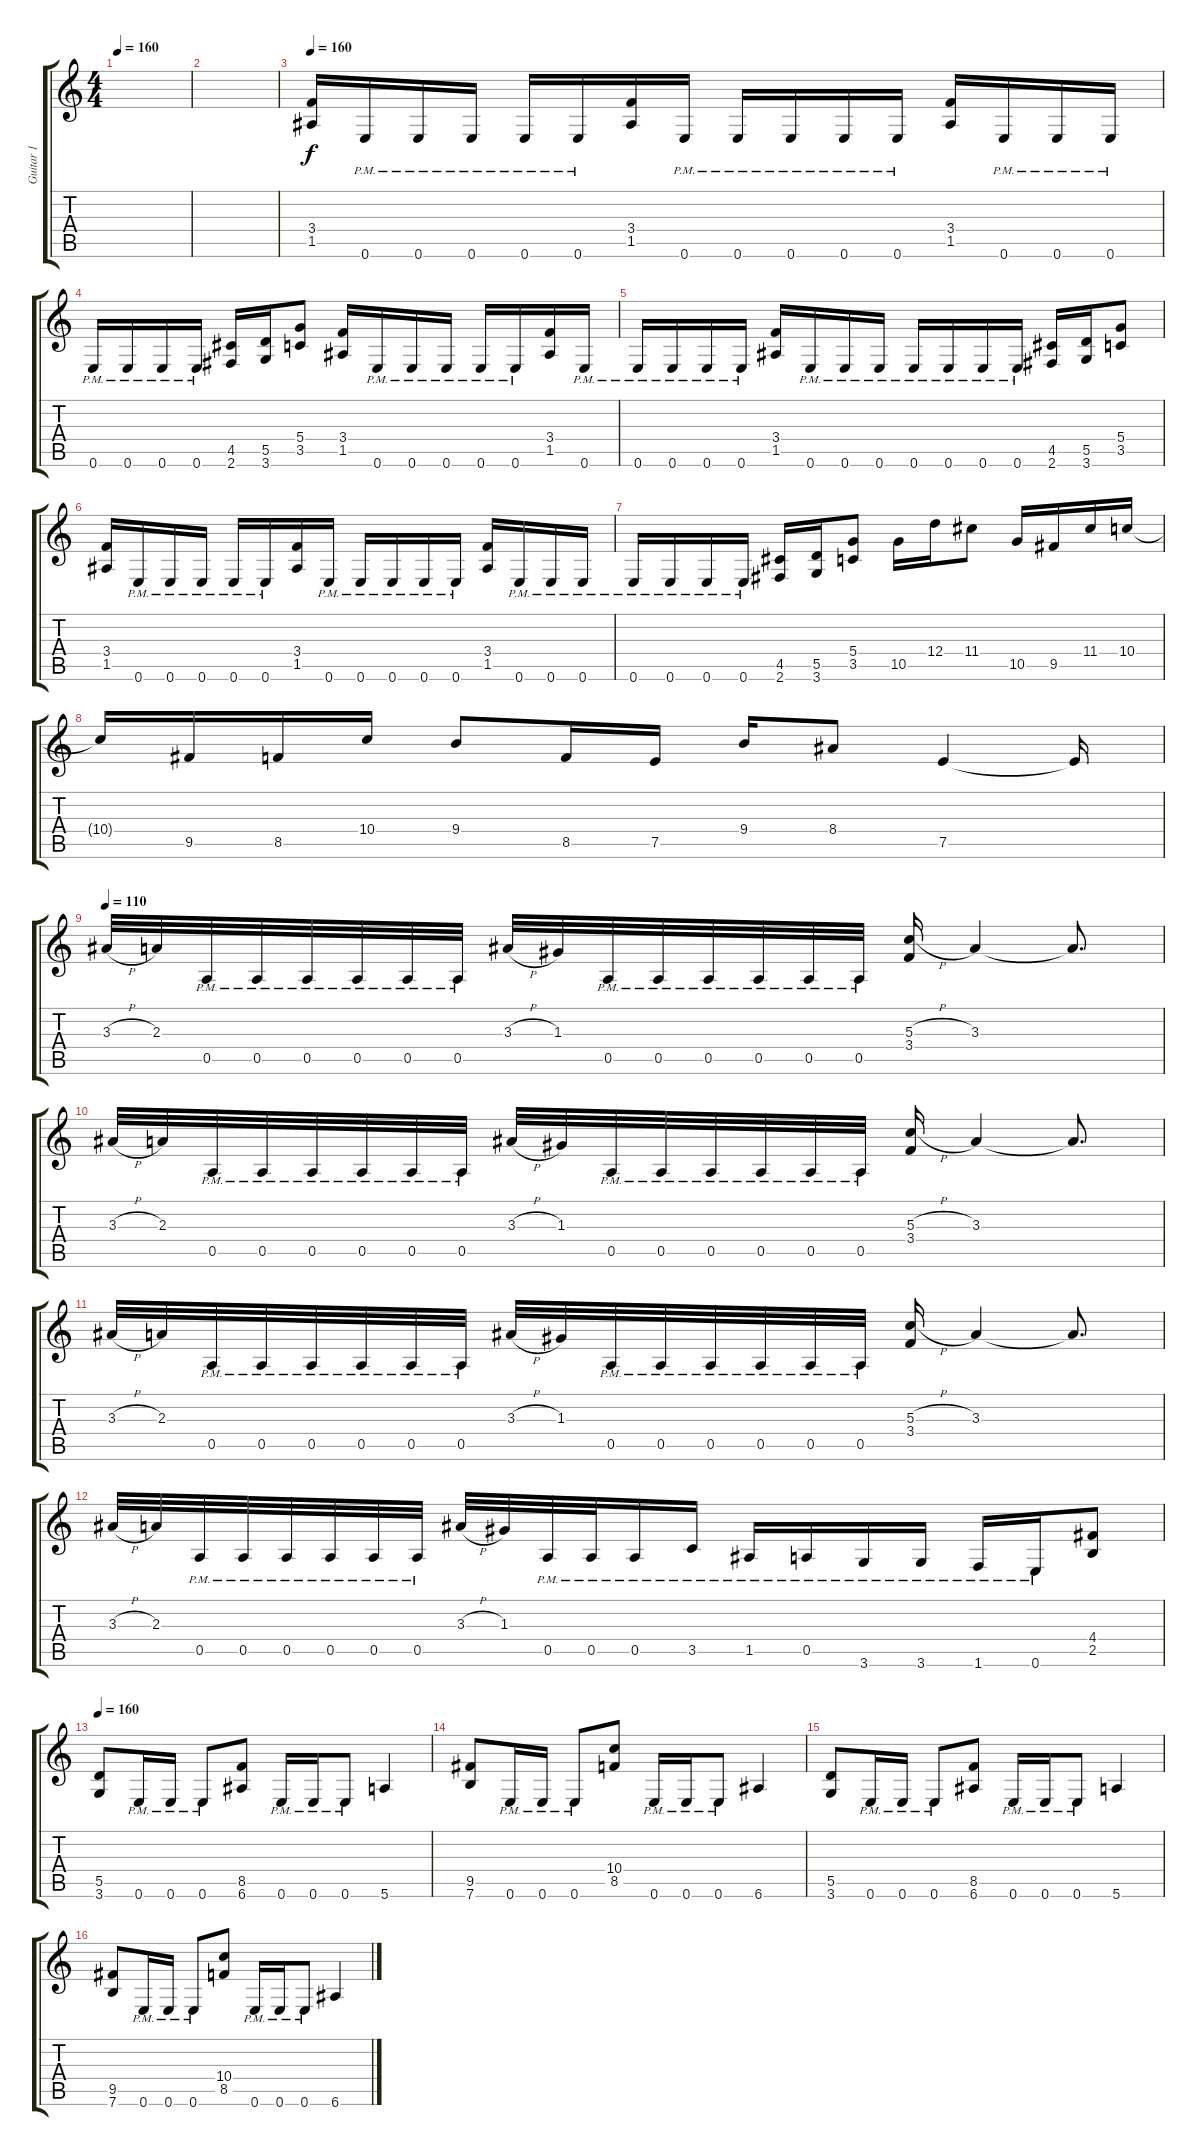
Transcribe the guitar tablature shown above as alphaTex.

\track ("Guitar 1" "Guitar 1") {instrument distortionguitar}
\staff {score tabs}
\tuning (E4 B3 G3 D3 A2 E2) {hide}
\ts (4 4)
\tempo 160
\clef g2
\ks c
|
|
\tempo 160
(3.4 1.5).16 0.6{pm}.16 0.6{pm}.16 0.6{pm}.16 0.6{pm}.16 0.6{pm}.16 (3.4 1.5).16 0.6{pm}.16 0.6{pm}.16 0.6{pm}.16 0.6{pm}.16 0.6{pm}.16 (3.4 1.5).16 0.6{pm}.16 0.6{pm}.16 0.6{pm}.16 |
0.6{pm}.16 0.6{pm}.16 0.6{pm}.16 0.6{pm}.16 (4.5 2.6).16 (5.5 3.6).16 (5.4 3.5).8 (3.4 1.5).16 0.6{pm}.16 0.6{pm}.16 0.6{pm}.16 0.6{pm}.16 0.6{pm}.16 (3.4 1.5).16 0.6{pm}.16 |
0.6{pm}.16 0.6{pm}.16 0.6{pm}.16 0.6{pm}.16 (3.4 1.5).16 0.6{pm}.16 0.6{pm}.16 0.6{pm}.16 0.6{pm}.16 0.6{pm}.16 0.6{pm}.16 0.6{pm}.16 (4.5 2.6).16 (5.5 3.6).16 (5.4 3.5).8 |
(3.4 1.5).16 0.6{pm}.16 0.6{pm}.16 0.6{pm}.16 0.6{pm}.16 0.6{pm}.16 (3.4 1.5).16 0.6{pm}.16 0.6{pm}.16 0.6{pm}.16 0.6{pm}.16 0.6{pm}.16 (3.4 1.5).16 0.6{pm}.16 0.6{pm}.16 0.6{pm}.16 |
0.6{pm}.16 0.6{pm}.16 0.6{pm}.16 0.6{pm}.16 (4.5 2.6).16 (5.5 3.6).16 (5.4 3.5).8 10.5.16 12.4.16 11.4.8 10.5.16 9.5.16 11.4.16 10.4.16 |
10.4{t}.16 9.5.16 8.5.16 10.4.16 9.4.8 8.5.16 7.5.16 9.4.16 8.4.8 7.5.4 7.5{t}.16 |
\tempo 110
3.3{h}.32 2.3.32 0.5{pm}.32 0.5{pm}.32 0.5{pm}.32 0.5{pm}.32 0.5{pm}.32 0.5{pm}.32 3.3{h}.32 1.3.32 0.5{pm}.32 0.5{pm}.32 0.5{pm}.32 0.5{pm}.32 0.5{pm}.32 0.5{pm}.32 (5.3{h} 3.4).16 3.3.4 3.3{t}.8{d} |
3.3{h}.32 2.3.32 0.5{pm}.32 0.5{pm}.32 0.5{pm}.32 0.5{pm}.32 0.5{pm}.32 0.5{pm}.32 3.3{h}.32 1.3.32 0.5{pm}.32 0.5{pm}.32 0.5{pm}.32 0.5{pm}.32 0.5{pm}.32 0.5{pm}.32 (5.3{h} 3.4).16 3.3.4 3.3{t}.8{d} |
3.3{h}.32 2.3.32 0.5{pm}.32 0.5{pm}.32 0.5{pm}.32 0.5{pm}.32 0.5{pm}.32 0.5{pm}.32 3.3{h}.32 1.3.32 0.5{pm}.32 0.5{pm}.32 0.5{pm}.32 0.5{pm}.32 0.5{pm}.32 0.5{pm}.32 (5.3{h} 3.4).16 3.3.4 3.3{t}.8{d} |
3.3{h}.32 2.3.32 0.5{pm}.32 0.5{pm}.32 0.5{pm}.32 0.5{pm}.32 0.5{pm}.32 0.5{pm}.32 3.3{h}.32 1.3.32 0.5{pm}.32 0.5{pm}.32 0.5{pm}.16 3.5{pm}.16 1.5{pm}.16 0.5{pm}.16 3.6{pm}.16 3.6{pm}.16 1.6{pm}.16 0.6{pm}.16 (4.4 2.5).8 |
\tempo 160
(5.5 3.6).8 0.6{pm}.16 0.6{pm}.16 0.6{pm}.8 (8.5 6.6).8 0.6{pm}.16 0.6{pm}.16 0.6{pm}.8 5.6.4 |
(9.5 7.6).8 0.6{pm}.16 0.6{pm}.16 0.6{pm}.8 (10.4 8.5).8 0.6{pm}.16 0.6{pm}.16 0.6{pm}.8 6.6.4 |
(5.5 3.6).8 0.6{pm}.16 0.6{pm}.16 0.6{pm}.8 (8.5 6.6).8 0.6{pm}.16 0.6{pm}.16 0.6{pm}.8 5.6.4 |
(9.5 7.6).8 0.6{pm}.16 0.6{pm}.16 0.6{pm}.8 (10.4 8.5).8 0.6{pm}.16 0.6{pm}.16 0.6{pm}.8 6.6.4
